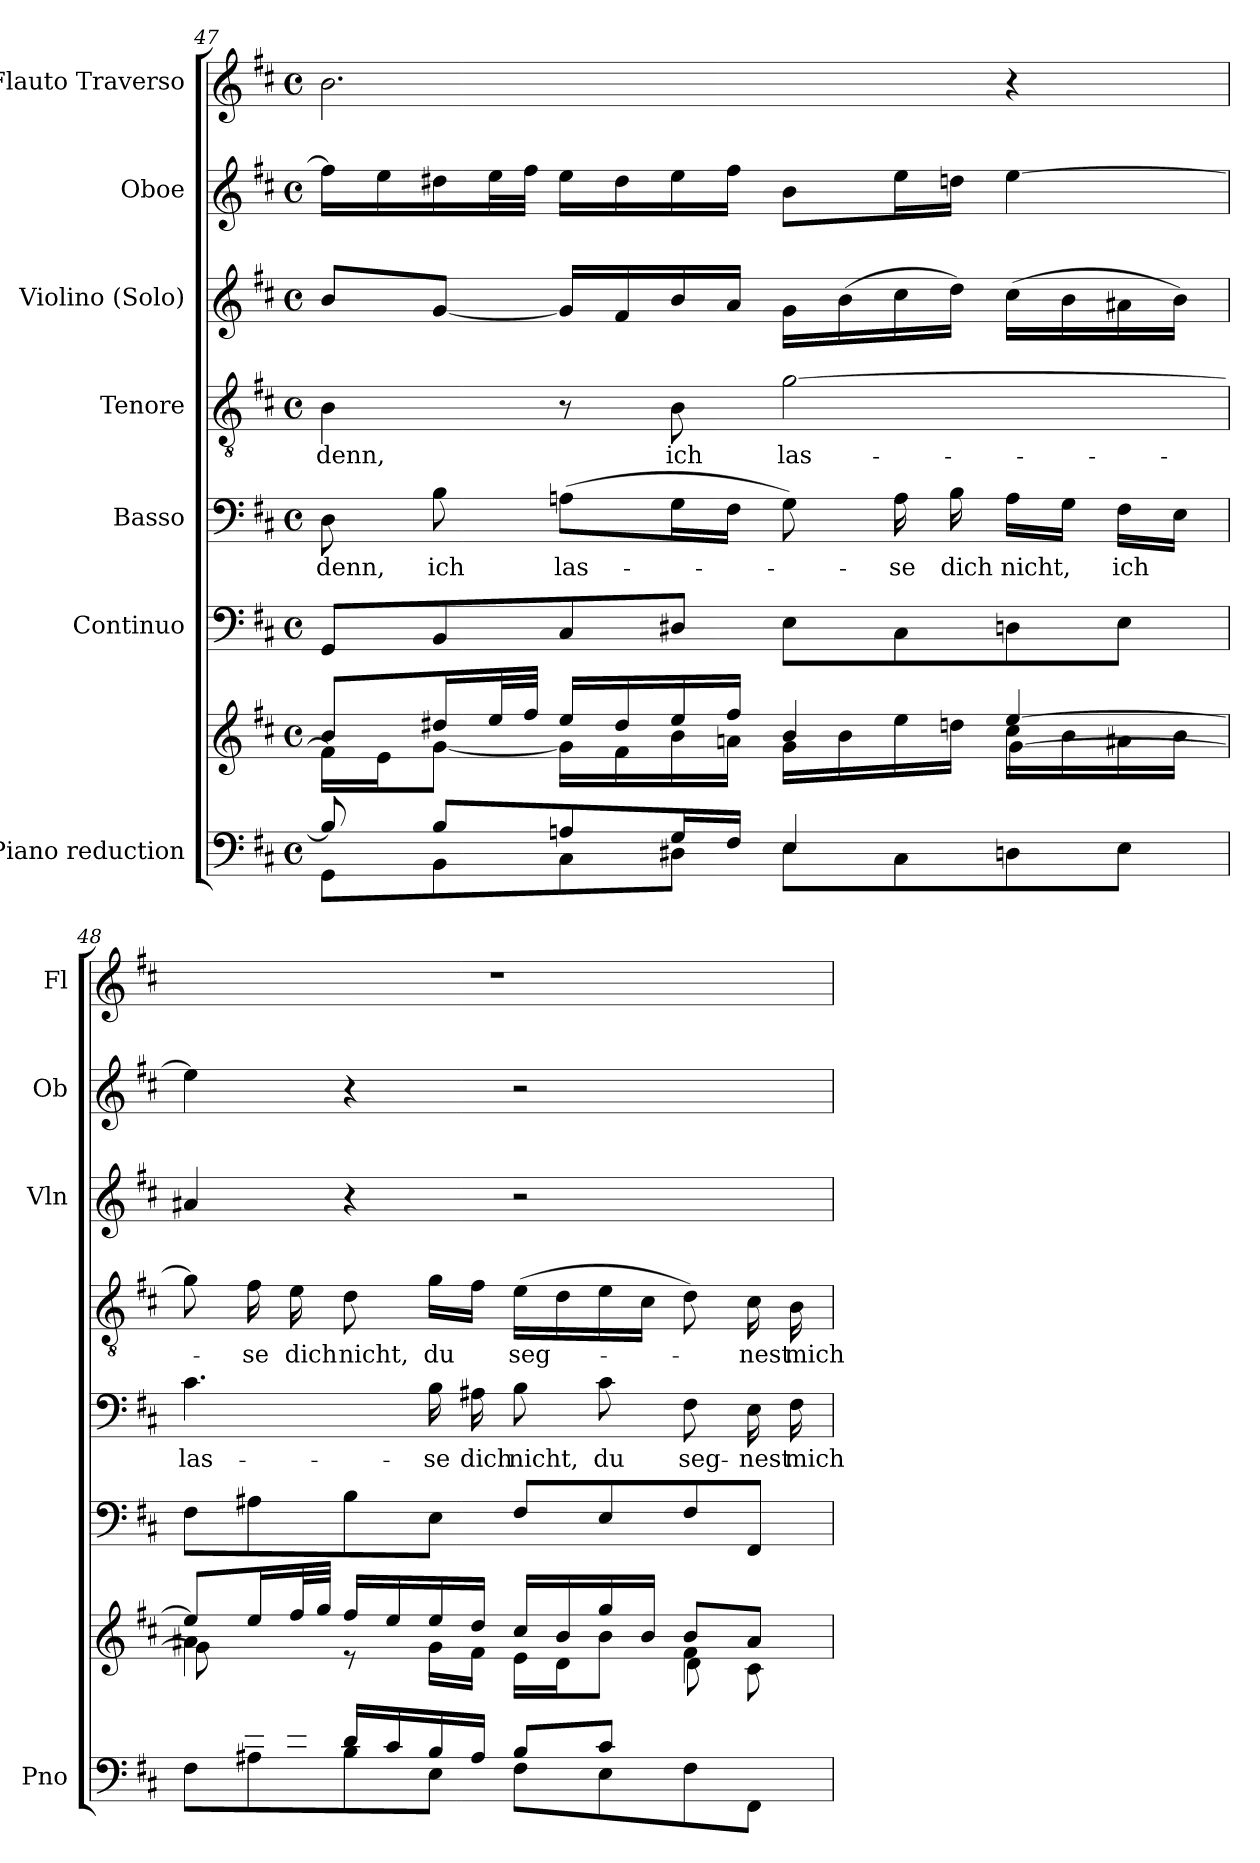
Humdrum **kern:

**kern	**kern	**kern	**kern	**text	**kern	**text	**kern	**kern	**kern
*part7	*part7	*part6	*part5	*part5	*part4	*part4	*part3	*part2	*part1
*staff8	*staff7	*staff6	*staff5	*staff5	*staff4	*staff4	*staff3	*staff2	*staff1
*I"Piano reduction	*	*I"Continuo	*I"Basso	*	*I"Tenore	*	*I"Violino (Solo)	*I"Oboe	*I"Flauto Traverso
*I'Pno	*	*	*	*	*	*	*I'Vln	*I'Ob	*I'Fl
!!LO:LB:g=z
*clefF4	*clefG2	*clefF4	*clefF4	*	*clefGv2	*	*clefG2	*clefG2	*clefG2
*k[f#c#]	*k[f#c#]	*k[f#c#]	*k[f#c#]	*	*k[f#c#]	*	*k[f#c#]	*k[f#c#]	*k[f#c#]
*M4/4	*M4/4	*M4/4	*M4/4	*	*M4/4	*	*M4/4	*M4/4	*M4/4
*met(c)	*met(c)	*met(c)	*met(c)	*	*met(c)	*	*met(c)	*met(c)	*met(c)
=47	=47	=47	=47	=47	=47	=47	=47	=47	=47
*^	*^	*	*	*	*	*	*	*	*
*	*	*	*^	*	*	*	*	*	*	*	*
!	!	!	!	!	!	!	!LO:LY:b	!	!LO:LY:b	!	!	!
8B/]	8GG\L	8b/L	16f#\LL]	2.ryy	8GG/L	8D\	denn,	4B\	denn,	8b/L	16ff#\LL]	2.b\
.	.	.	16e\J	.	.	.	.	.	.	.	16ee\	.
!	!	!	!	!	!	!	!LO:LY:b	!	!	!	!	!
8B/L	8BB\	16dd#X/L	[8g\J	.	8BB/	8B\	ich	.	.	[8g/J	16dd#X\	.
.	.	32ee/L	.	.	.	.	.	.	.	.	32ee\L	.
.	.	32ff#/JJJ	.	.	.	.	.	.	.	.	32ff#\JJJ	.
!	!	!	!	!	!	!	!LO:LY:b	!	!	!	!	!
8An/	8C#\	16ee/LL	16g\LL]	.	8C#/	(>8An\L	las-	8r	.	16g/LL]	16ee\LL	.
.	.	16dd#/	16f#\	.	.	.	.	.	.	16f#/	16dd#\	.
!	!	!	!	!	!	!	!	!	!LO:LY:b	!	!	!
16G/L	8D#X\J	16ee/	16b\	.	8D#X/J	16G\L	.	8B\	ich	16b/	16ee\	.
16F#/JJ	.	16ff#/JJ	16an\JJ	.	.	16F#\JJ	.	.	.	16a/JJ	16ff#\JJ	.
!	!	!	!	!	!	!	!	!	!LO:LY:b	!	!	!
4E/	8E\L	4b/	16g\LL	.	8E\L	8G\)	.	[2g\	las-	16g\LL	8b\L	.
.	.	.	16b\	.	.	.	.	.	.	(>16b\	.	.
!	!	!	!	!	!	!	!LO:LY:b	!	!	!	!	!
.	8C#\	.	16ee\	.	8C#\	16A\	-se	.	.	16cc#\	16ee\L	.
!	!	!	!	!	!	!	!LO:LY:b	!	!	!	!	!
.	.	.	16ddn\JJ	.	.	16B\	dich	.	.	16dd\JJ)	16ddn\JJ	.
!	!	!	!	!	!	!	!LO:LY:b	!	!	!	!	!
4ryy	8Dn\	[4ee/	16cc#\LL	[4g\	8Dn\	16A\LL	nicht,	.	.	(>16cc#\LL	[4ee\	4r
.	.	.	16b\	.	.	16G\JJ	.	.	.	16b\	.	.
!	!	!	!	!	!	!	!LO:LY:b	!	!	!	!	!
.	8E\J	.	16a#X\	.	8E\J	16F#\LL	ich	.	.	16a#X\	.	.
.	.	.	16b\JJ	.	.	16E\JJ	.	.	.	16b\JJ)	.	.
=48	=48	=48	=48	=48	=48	=48	=48	=48	=48	=48	=48	=48
!	!	!	!	!	!	!	!LO:LY:b	!	!	!	!	!
8ryy	8F#\L	8ee/L]	4a#X\	8g\L]	8F#\L	4.c#\	las-	8g\]	.	4a#X/	4ee\]	1r
!	!	!	!	!	!	!	!	!	!LO:LY:b	!	!	!
16f#/L	8A#X\	16ee/L	.	8ryy	8A#X\	.	.	16f#\	-se	.	.	.
!	!	!	!	!	!	!	!	!	!LO:LY:b	!	!	!
16e/JJ	.	32ff#/L	.	.	.	.	.	16e\	dich	.	.	.
.	.	32gg/JJJ	.	.	.	.	.	.	.	.	.	.
*	*	*	*v	*v	*	*	*	*	*	*	*	*
!	!	!	!	!	!	!	!	!LO:LY:b	!	!	!
16d/LL	8B\	16ff#/LL	8r	8B\	.	.	8d\	nicht,	4r	4r	.
16c#/	.	16ee/	.	.	.	.	.	.	.	.	.
!	!	!	!	!	!	!LO:LY:b	!	!LO:LY:b	!	!	!
16B/	8E\J	16ee/	16g\LL	8E\J	16B\	-se	16g\LL	du	.	.	.
!	!	!	!	!	!	!LO:LY:b	!	!	!	!	!
16A#/JJ	.	16dd/JJ	16f#\JJ	.	16A#X\	dich	16f#\JJ	.	.	.	.
!	!	!	!	!	!	!LO:LY:b	!	!LO:LY:b	!	!	!
8B/L	8F#\L	16cc#/LL	16e\LL	8F#/L	8B\	nicht,	(>16e\LL	seg-	2r	2r	.
.	.	16b/	16d\J	.	.	.	16d\	.	.	.	.
!	!	!	!	!	!	!LO:LY:b	!	!	!	!	!
8c#/J	8E\	16gg/	8b\J	8E/	8c#\	du	16e\	.	.	.	.
.	.	16b/JJ	.	.	.	.	16c#\JJ	.	.	.	.
*	*	*	*^	*	*	*	*	*	*	*	*
!	!	!	!	!	!	!	!LO:LY:b	!	!	!	!	!
4ryy	8F#\	8b/L	4f#\	8d\L	8F#/	8F#\	seg-	8d\)	.	.	.	.
!	!	!	!	!	!	!	!LO:LY:b	!	!LO:LY:b	!	!	!
.	8FF#\J	8a#/J	.	8c#\J	8FF#/J	16E\	-nest	16c#\	-nest	.	.	.
!	!	!	!	!	!	!	!LO:LY:b	!	!LO:LY:b	!	!	!
.	.	.	.	.	.	16F#\	mich	16B\	mich	.	.	.
*v	*v	*	*	*	*	*	*	*	*	*	*	*
*	*v	*v	*v	*	*	*	*	*	*	*	*
=	=	=	=	=	=	=	=	=	=
*-	*-	*-	*-	*-	*-	*-	*-	*-	*-
